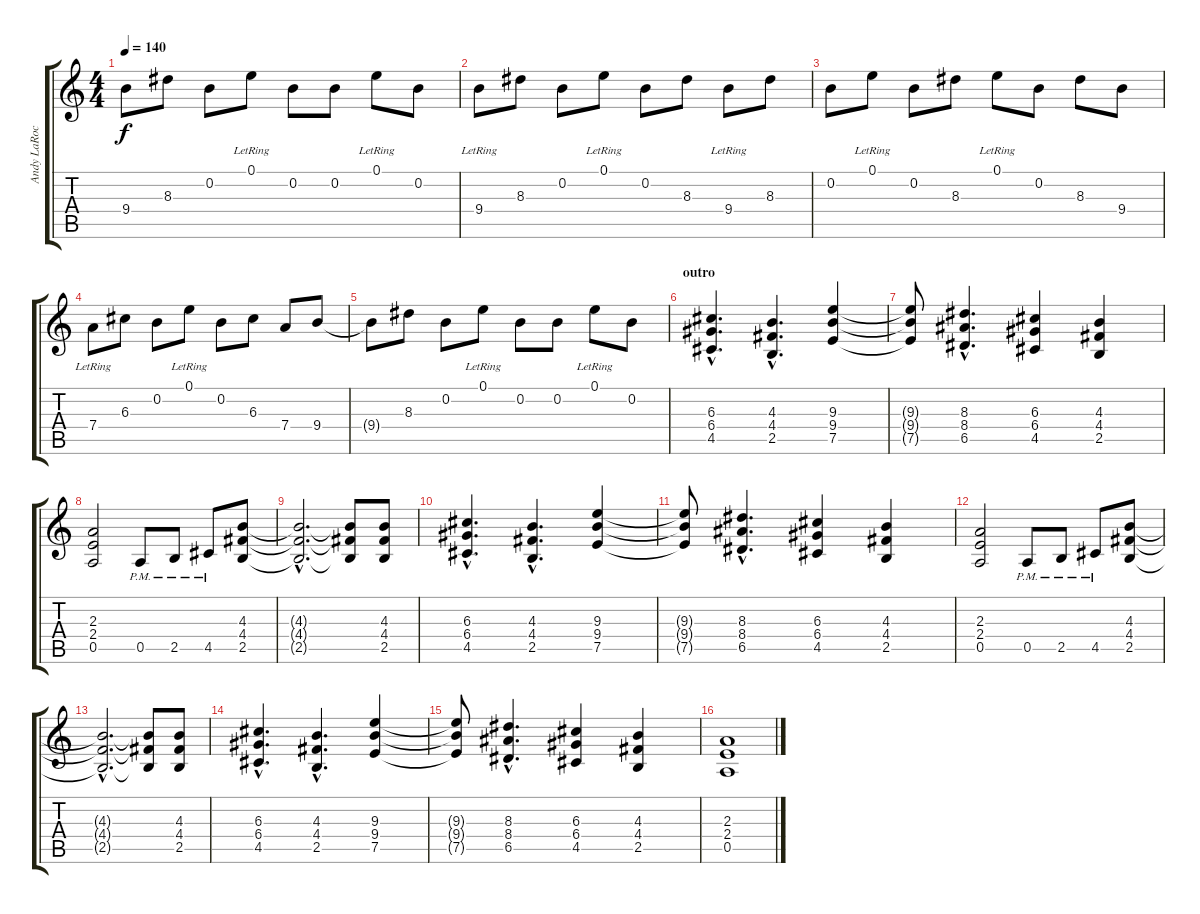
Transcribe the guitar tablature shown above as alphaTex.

\track ("Andy LaRocque" "Andy LaRoc") {instrument distortionguitar}
\staff {score tabs}
\tuning (E4 B3 G3 D3 A2 E2) {hide}
\ts (4 4)
\tempo 140
\clef g2
\ks c
9.4{t}.8{dy f} 8.3.8 0.2.8 0.1{lr}.8 0.2.8 0.2.8 0.1{lr}.8 0.2.8 |
9.4{lr}.8 8.3.8 0.2.8 0.1{lr}.8 0.2.8 8.3.8 9.4{lr}.8 8.3.8 |
0.2.8 0.1{lr}.8 0.2.8 8.3.8 0.1{lr}.8 0.2.8 8.3.8 9.4.8 |
7.4{lr}.8 6.3.8 0.2.8 0.1{lr}.8 0.2.8 6.3.8 7.4.8 9.4.8 |
9.4{t}.8 8.3.8 0.2.8 0.1{lr}.8 0.2.8 0.2.8 0.1{lr}.8 0.2.8 |
\section ("" "outro")
(6.3{hac} 6.4{hac} 4.5{hac}).4{d volume 13 instrument distortionguitar} (4.3{hac} 4.4{hac} 2.5{hac}).4{d} (9.3 9.4 7.5).4 |
(9.3{t} 9.4{t} 7.5{t}).8 (8.3{hac} 8.4{hac} 6.5{hac}).4{d} (6.3 6.4 4.5).4 (4.3 4.4 2.5).4 |
(2.3 2.4 0.5).2 0.5{pm}.8 2.5{pm}.8 4.5{pm}.8 (4.3 4.4 2.5).8 |
(4.3{hac t} 4.4{hac t} 2.5{hac t}).2{d} (4.3{t} 4.4{t} 2.5{t}).8 (4.3 4.4 2.5).8 |
(6.3{hac} 6.4{hac} 4.5{hac}).4{d} (4.3{hac} 4.4{hac} 2.5{hac}).4{d} (9.3 9.4 7.5).4 |
(9.3{t} 9.4{t} 7.5{t}).8 (8.3{hac} 8.4{hac} 6.5{hac}).4{d} (6.3 6.4 4.5).4 (4.3 4.4 2.5).4 |
(2.3 2.4 0.5).2 0.5{pm}.8 2.5{pm}.8 4.5{pm}.8 (4.3 4.4 2.5).8 |
(4.3{hac t} 4.4{hac t} 2.5{hac t}).2{d} (4.3{t} 4.4{t} 2.5{t}).8 (4.3 4.4 2.5).8 |
(6.3{hac} 6.4{hac} 4.5{hac}).4{d} (4.3{hac} 4.4{hac} 2.5{hac}).4{d} (9.3 9.4 7.5).4 |
(9.3{t} 9.4{t} 7.5{t}).8 (8.3{hac} 8.4{hac} 6.5{hac}).4{d} (6.3 6.4 4.5).4 (4.3 4.4 2.5).4 |
(2.3 2.4 0.5).1
